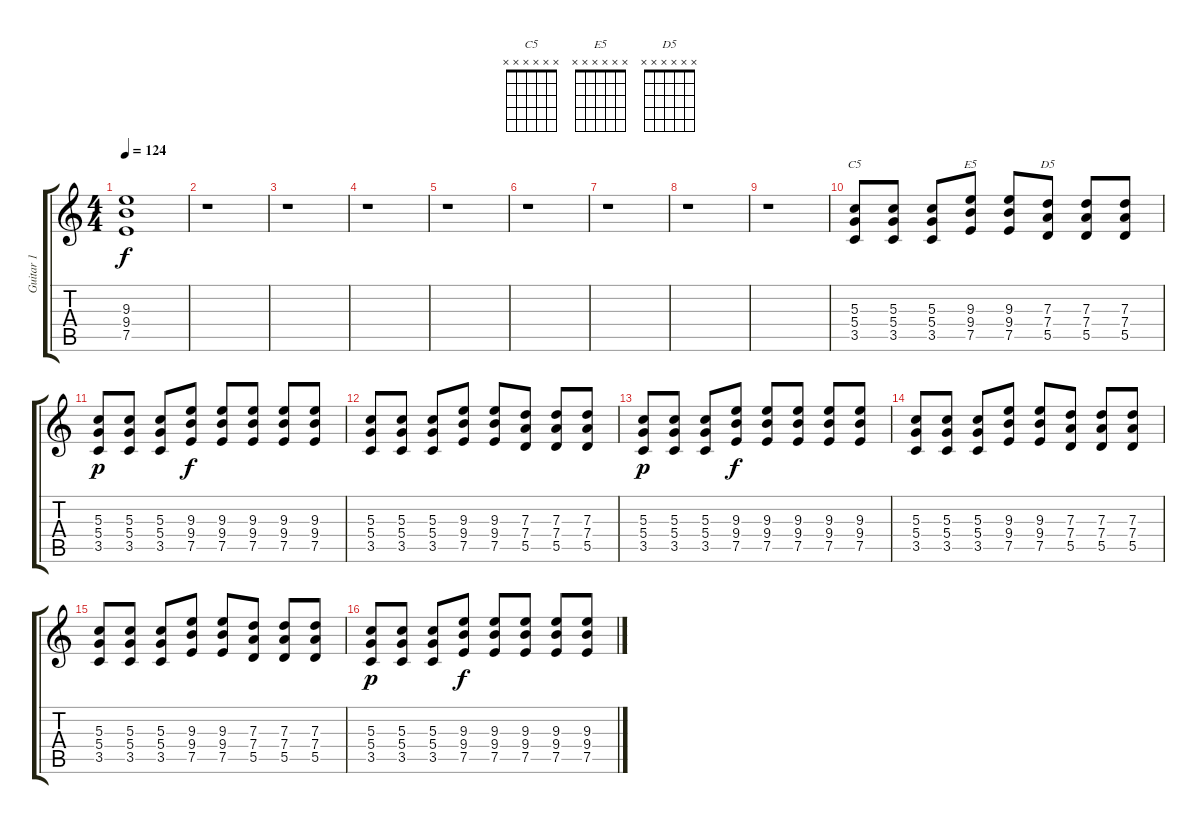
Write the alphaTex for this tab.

\track ("Guitar 1" "Guitar 1") {instrument distortionguitar}
\staff {score tabs}
\tuning (E4 B3 G3 D3 A2 E2) {hide}
\chord ("C5" x x x x x x) {firstfret 0}
\chord ("E5" x x x x x x) {firstfret 0}
\chord ("D5" x x x x x x) {firstfret 0}
\ts (4 4)
\tempo 124
\clef g2
\ks c
(9.3{t} 9.4{t} 7.5{t}).1{dy f} |
r.1 |
r.1 |
r.1 |
r.1 |
r.1 |
r.1 |
r.1 |
r.1 |
(5.3 5.4 3.5).8{ch "C5"} (5.3 5.4 3.5).8 (5.3 5.4 3.5).8 (9.3 9.4 7.5).8{ch "E5"} (9.3 9.4 7.5).8 (7.3 7.4 5.5).8{ch "D5"} (7.3 7.4 5.5).8 (7.3 7.4 5.5).8 |
(5.3 5.4 3.5).8{dy p} (5.3 5.4 3.5).8 (5.3 5.4 3.5).8 (9.3 9.4 7.5).8{dy f} (9.3 9.4 7.5).8 (9.3 9.4 7.5).8 (9.3 9.4 7.5).8 (9.3 9.4 7.5).8 |
(5.3 5.4 3.5).8 (5.3 5.4 3.5).8 (5.3 5.4 3.5).8 (9.3 9.4 7.5).8 (9.3 9.4 7.5).8 (7.3 7.4 5.5).8 (7.3 7.4 5.5).8 (7.3 7.4 5.5).8 |
(5.3 5.4 3.5).8{dy p} (5.3 5.4 3.5).8 (5.3 5.4 3.5).8 (9.3 9.4 7.5).8{dy f} (9.3 9.4 7.5).8 (9.3 9.4 7.5).8 (9.3 9.4 7.5).8 (9.3 9.4 7.5).8 |
(5.3 5.4 3.5).8 (5.3 5.4 3.5).8 (5.3 5.4 3.5).8 (9.3 9.4 7.5).8 (9.3 9.4 7.5).8 (7.3 7.4 5.5).8 (7.3 7.4 5.5).8 (7.3 7.4 5.5).8 |
(5.3 5.4 3.5).8 (5.3 5.4 3.5).8 (5.3 5.4 3.5).8 (9.3 9.4 7.5).8 (9.3 9.4 7.5).8 (7.3 7.4 5.5).8 (7.3 7.4 5.5).8 (7.3 7.4 5.5).8 |
(5.3 5.4 3.5).8{dy p} (5.3 5.4 3.5).8 (5.3 5.4 3.5).8 (9.3 9.4 7.5).8{dy f} (9.3 9.4 7.5).8 (9.3 9.4 7.5).8 (9.3 9.4 7.5).8 (9.3 9.4 7.5).8
